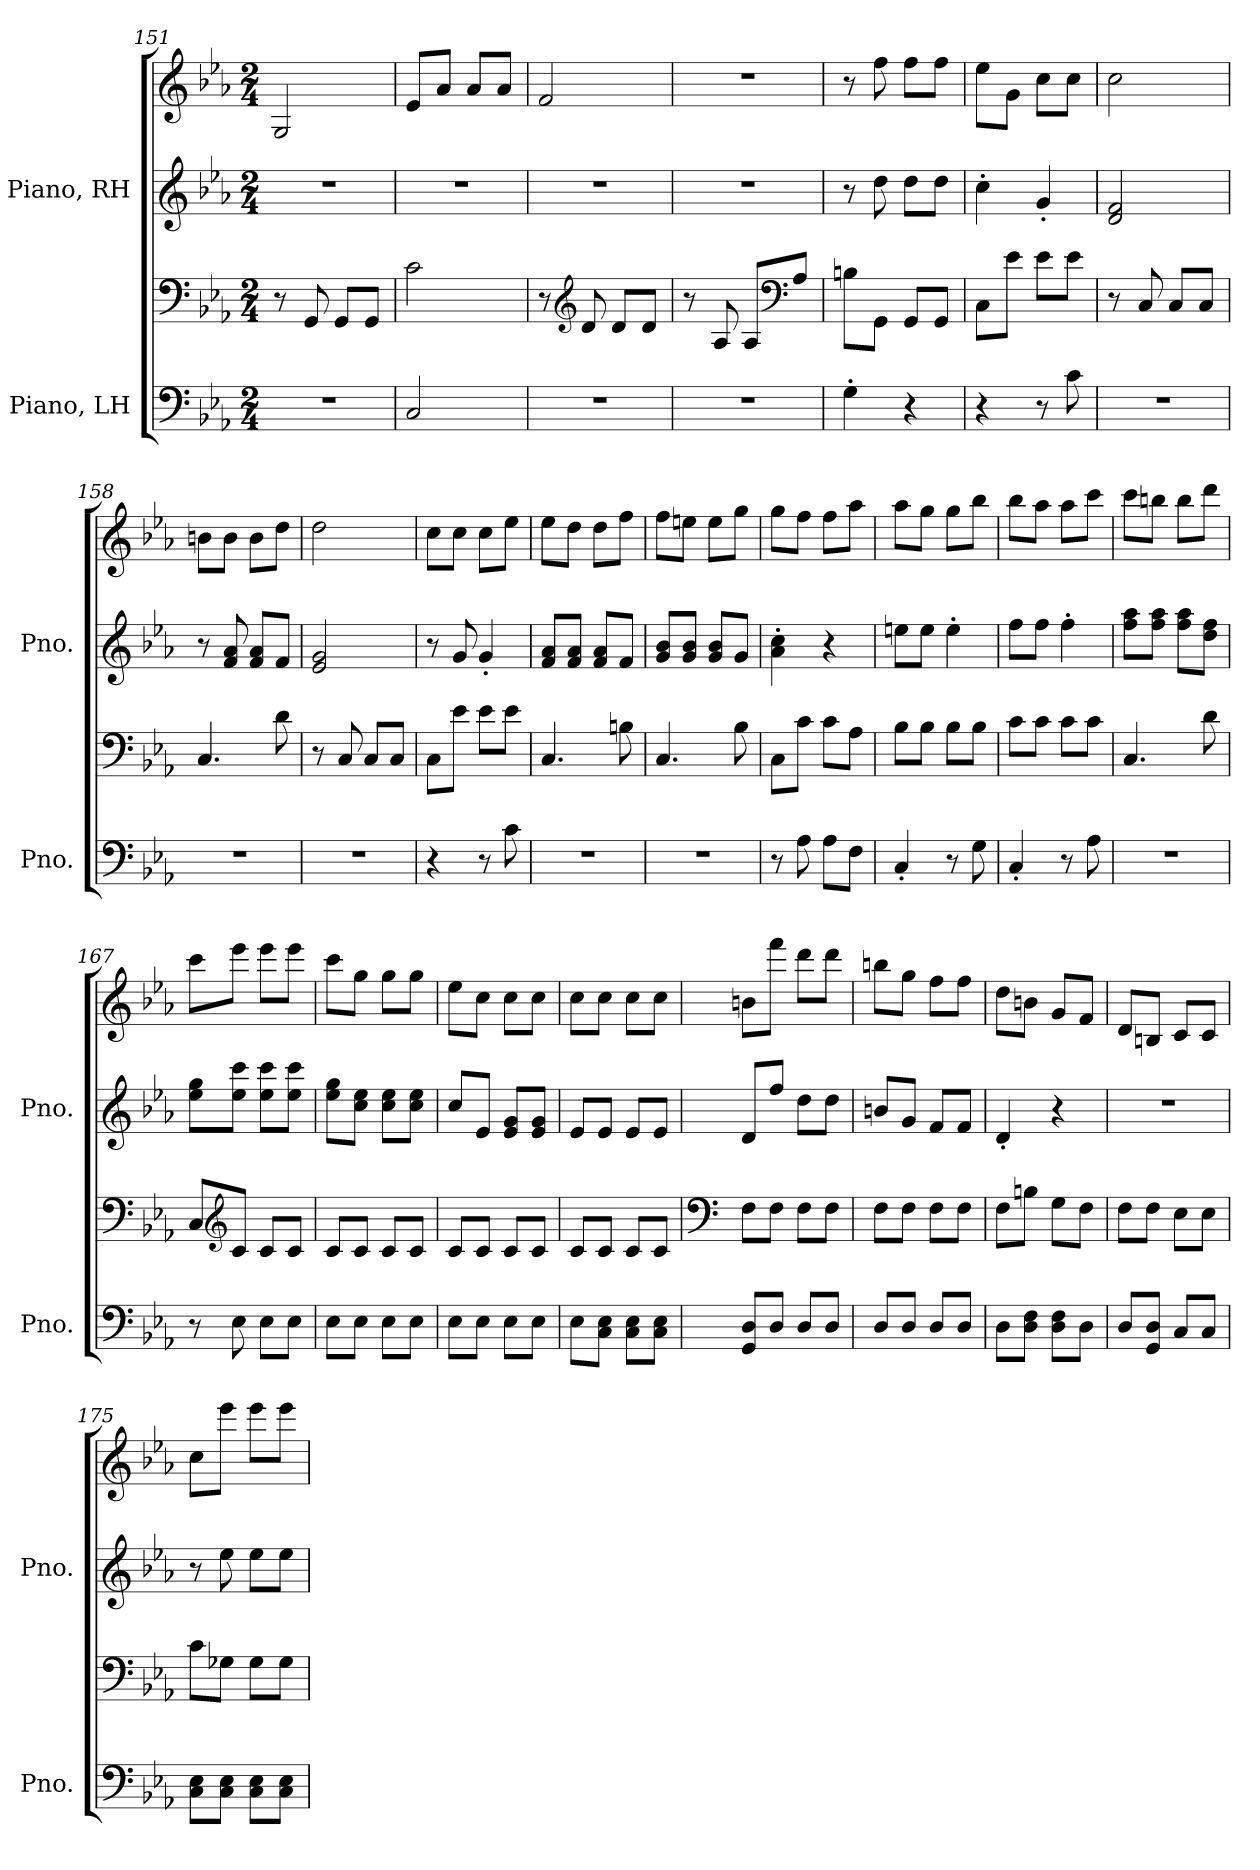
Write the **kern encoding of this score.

**kern	**kern	**kern	**kern
*part2	*part2	*part1	*part1
*staff4	*staff3	*staff2	*staff1
*I"Piano, LH	*	*I"Piano, RH	*
*I'Pno.	*	*I'Pno.	*
*clefF4	*clefF4	*clefG2	*clefG2
*k[b-e-a-]	*k[b-e-a-]	*k[b-e-a-]	*k[b-e-a-]
*M2/4	*M2/4	*M2/4	*M2/4
=151	=151	=151	=151
2r	8r	2r	2G/
.	8GG/	.	.
.	8GG/L	.	.
.	8GG/J	.	.
!!LO:LB:g=z
=152	=152	=152	=152
2C/	2c\	2r	8e-/L
.	.	.	8a-/J
.	.	.	8a-/L
.	.	.	8a-/J
=153	=153	=153	=153
2r	8r	2r	2f/
*	*clefG2	*	*
.	8d/	.	.
.	8d/L	.	.
.	8d/J	.	.
=154	=154	=154	=154
2r	8r	2r	2r
.	8A-/	.	.
.	8A-/L	.	.
*	*clefF4	*	*
.	8A-/J	.	.
=155	=155	=155	=155
4G'\	8Bn\L	8r	8r
.	8GG\J	8dd\	8ff\
4r	8GG/L	8dd\L	8ff\L
.	8GG/J	8dd\J	8ff\J
=156	=156	=156	=156
4r	8C\L	4cc'\	8ee-\L
.	8e-\J	.	8g\J
8r	8e-\L	4g'/	8cc\L
8c\	8e-\J	.	8cc\J
=157	=157	=157	=157
2r	8r	2d/ 2f/	2cc\
.	8C/	.	.
.	8C/L	.	.
.	8C/J	.	.
=158	=158	=158	=158
2r	4.C/	8r	8bn\L
.	.	8f/ 8a-/	8b\J
.	.	8f/ 8a-/L	8b\L
.	8d\	8f/J	8dd\J
!!LO:LB:g=z
=159	=159	=159	=159
2r	8r	2e-/ 2g/	2dd\
.	8C/	.	.
.	8C/L	.	.
.	8C/J	.	.
=160	=160	=160	=160
4r	8C\L	8r	8cc\L
.	8e-\J	8g/	8cc\J
8r	8e-\L	4g'/	8cc\L
8c\	8e-\J	.	8ee-\J
=161	=161	=161	=161
2r	4.C/	8f/ 8a-/L	8ee-\L
.	.	8f/ 8a-/J	8dd\J
.	.	8f/ 8a-/L	8dd\L
.	8Bn\	8f/J	8ff\J
=162	=162	=162	=162
2r	4.C/	8g/ 8b-/L	8ff\L
.	.	8g/ 8b-/J	8een\J
.	.	8g/ 8b-/L	8ee\L
.	8B-\	8g/J	8gg\J
=163	=163	=163	=163
8r	8C\L	4a-\' 4cc\'	8gg\L
8A-\	8c\J	.	8ff\J
8A-\L	8c\L	4r	8ff\L
8F\J	8A-\J	.	8aa-\J
=164	=164	=164	=164
4C'/	8B-\L	8een\L	8aa-\L
.	8B-\J	8ee\J	8gg\J
8r	8B-\L	4ee'\	8gg\L
8G\	8B-\J	.	8bb-\J
=165	=165	=165	=165
4C'/	8c\L	8ff\L	8bb-\L
.	8c\J	8ff\J	8aa-\J
8r	8c\L	4ff'\	8aa-\L
8A-\	8c\J	.	8ccc\J
!!LO:PB:g=z
=166	=166	=166	=166
2r	4.C/	8ff\ 8aa-\L	8ccc\L
.	.	8ff\ 8aa-\J	8bbn\J
.	.	8ff\ 8aa-\L	8bb\L
.	8d\	8dd\ 8ff\J	8ddd\J
=167	=167	=167	=167
8r	8C/L	8ee-\ 8gg\L	8ccc\L
*	*clefG2	*	*
8E-\	8c/J	8ee-\ 8ccc\J	8eee-\J
8E-\L	8c/L	8ee-\ 8ccc\L	8eee-\L
8E-\J	8c/J	8ee-\ 8ccc\J	8eee-\J
=168	=168	=168	=168
8E-\L	8c/L	8ee-\ 8gg\L	8ccc\L
8E-\J	8c/J	8cc\ 8ee-\J	8gg\J
8E-\L	8c/L	8cc\ 8ee-\L	8gg\L
8E-\J	8c/J	8cc\ 8ee-\J	8gg\J
=169	=169	=169	=169
8E-\L	8c/L	8cc/L	8ee-\L
8E-\J	8c/J	8e-/J	8cc\J
8E-\L	8c/L	8e-/ 8g/L	8cc\L
8E-\J	8c/J	8e-/ 8g/J	8cc\J
=170	=170	=170	=170
8E-\L	8c/L	8e-/L	8cc\L
8C\ 8E-\J	8c/J	8e-/J	8cc\J
8C\ 8E-\L	8c/L	8e-/L	8cc\L
8C\ 8E-\J	8c/J	8e-/J	8cc\J
=171	=171	=171	=171
*	*clefF4	*	*
8GG/ 8D/L	8F\L	8d/L	8bn\L
8D/J	8F\J	8ff/J	8fff\J
8D/L	8F\L	8dd\L	8ddd\L
8D/J	8F\J	8dd\J	8ddd\J
!!LO:LB:g=z
=172	=172	=172	=172
8D/L	8F\L	8bn/L	8bbn\L
8D/J	8F\J	8g/J	8gg\J
8D/L	8F\L	8f/L	8ff\L
8D/J	8F\J	8f/J	8ff\J
=173	=173	=173	=173
8D\L	8F\L	4d'/	8dd\L
8D\ 8F\J	8Bn\J	.	8bn\J
8D\ 8F\L	8G\L	4r	8g/L
8D\J	8F\J	.	8f/J
=174	=174	=174	=174
8D/L	8F\L	2r	8d/L
8GG/ 8D/J	8F\J	.	8Bn/J
8C/L	8E-\L	.	8c/L
8C/J	8E-\J	.	8c/J
=175	=175	=175	=175
8C\ 8E-\L	8c\L	8r	8cc\L
8C\ 8E-\J	8G-X\J	8ee-\	8eee-\J
8C\ 8E-\L	8G-\L	8ee-\L	8eee-\L
8C\ 8E-\J	8G-\J	8ee-\J	8eee-\J
=	=	=	=
*-	*-	*-	*-
